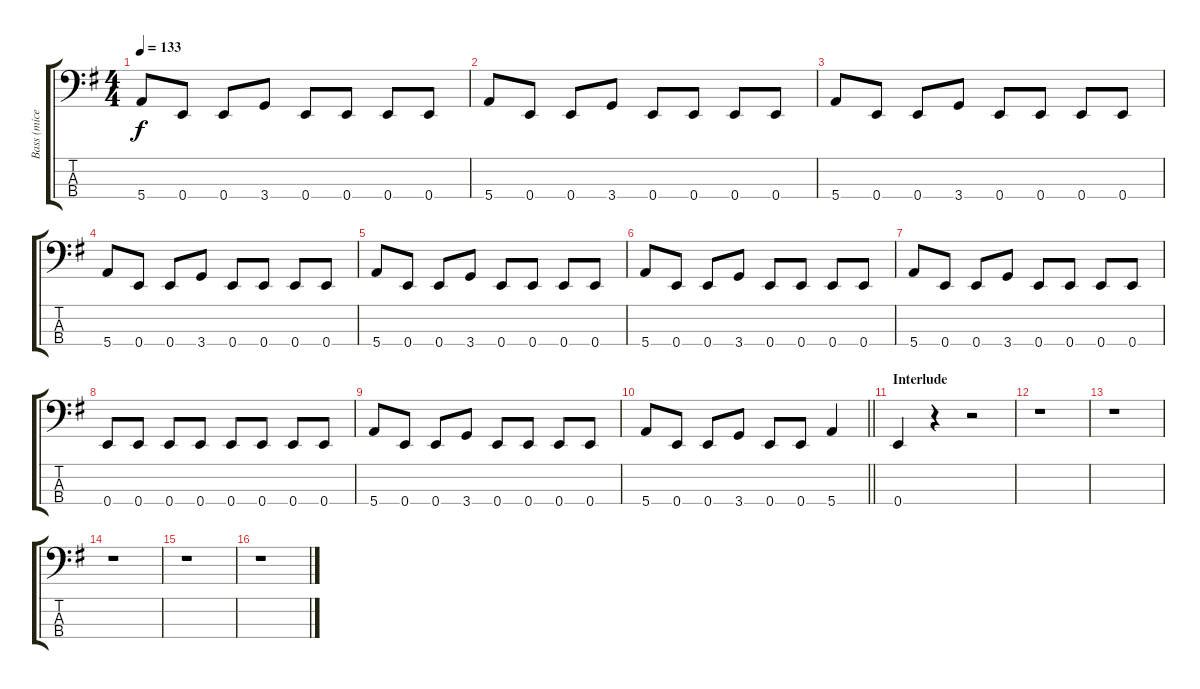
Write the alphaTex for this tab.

\track ("Bass (miced amp)" "Bass (mice") {instrument overdrivenguitar}
\staff {score tabs}
\tuning (G2 D2 A1 E1) {hide}
\ts (4 4)
\tempo 133
\clef f4
\ks g
5.4.8{dy f} 0.4.8 0.4.8 3.4.8 0.4.8 0.4.8 0.4.8 0.4.8 |
5.4.8 0.4.8 0.4.8 3.4.8 0.4.8 0.4.8 0.4.8 0.4.8 |
5.4.8 0.4.8 0.4.8 3.4.8 0.4.8 0.4.8 0.4.8 0.4.8 |
5.4.8 0.4.8 0.4.8 3.4.8 0.4.8 0.4.8 0.4.8 0.4.8 |
5.4.8 0.4.8 0.4.8 3.4.8 0.4.8 0.4.8 0.4.8 0.4.8 |
5.4.8 0.4.8 0.4.8 3.4.8 0.4.8 0.4.8 0.4.8 0.4.8 |
5.4.8 0.4.8 0.4.8 3.4.8 0.4.8 0.4.8 0.4.8 0.4.8 |
0.4.8 0.4.8 0.4.8 0.4.8 0.4.8 0.4.8 0.4.8 0.4.8 |
5.4.8 0.4.8 0.4.8 3.4.8 0.4.8 0.4.8 0.4.8 0.4.8 |
\barLineRight lightlight
5.4.8 0.4.8 0.4.8 3.4.8 0.4.8 0.4.8 5.4.4 |
\section ("" "Interlude")
0.4.4 r.4 r.2 |
r.1 |
r.1 |
r.1 |
r.1 |
r.1
